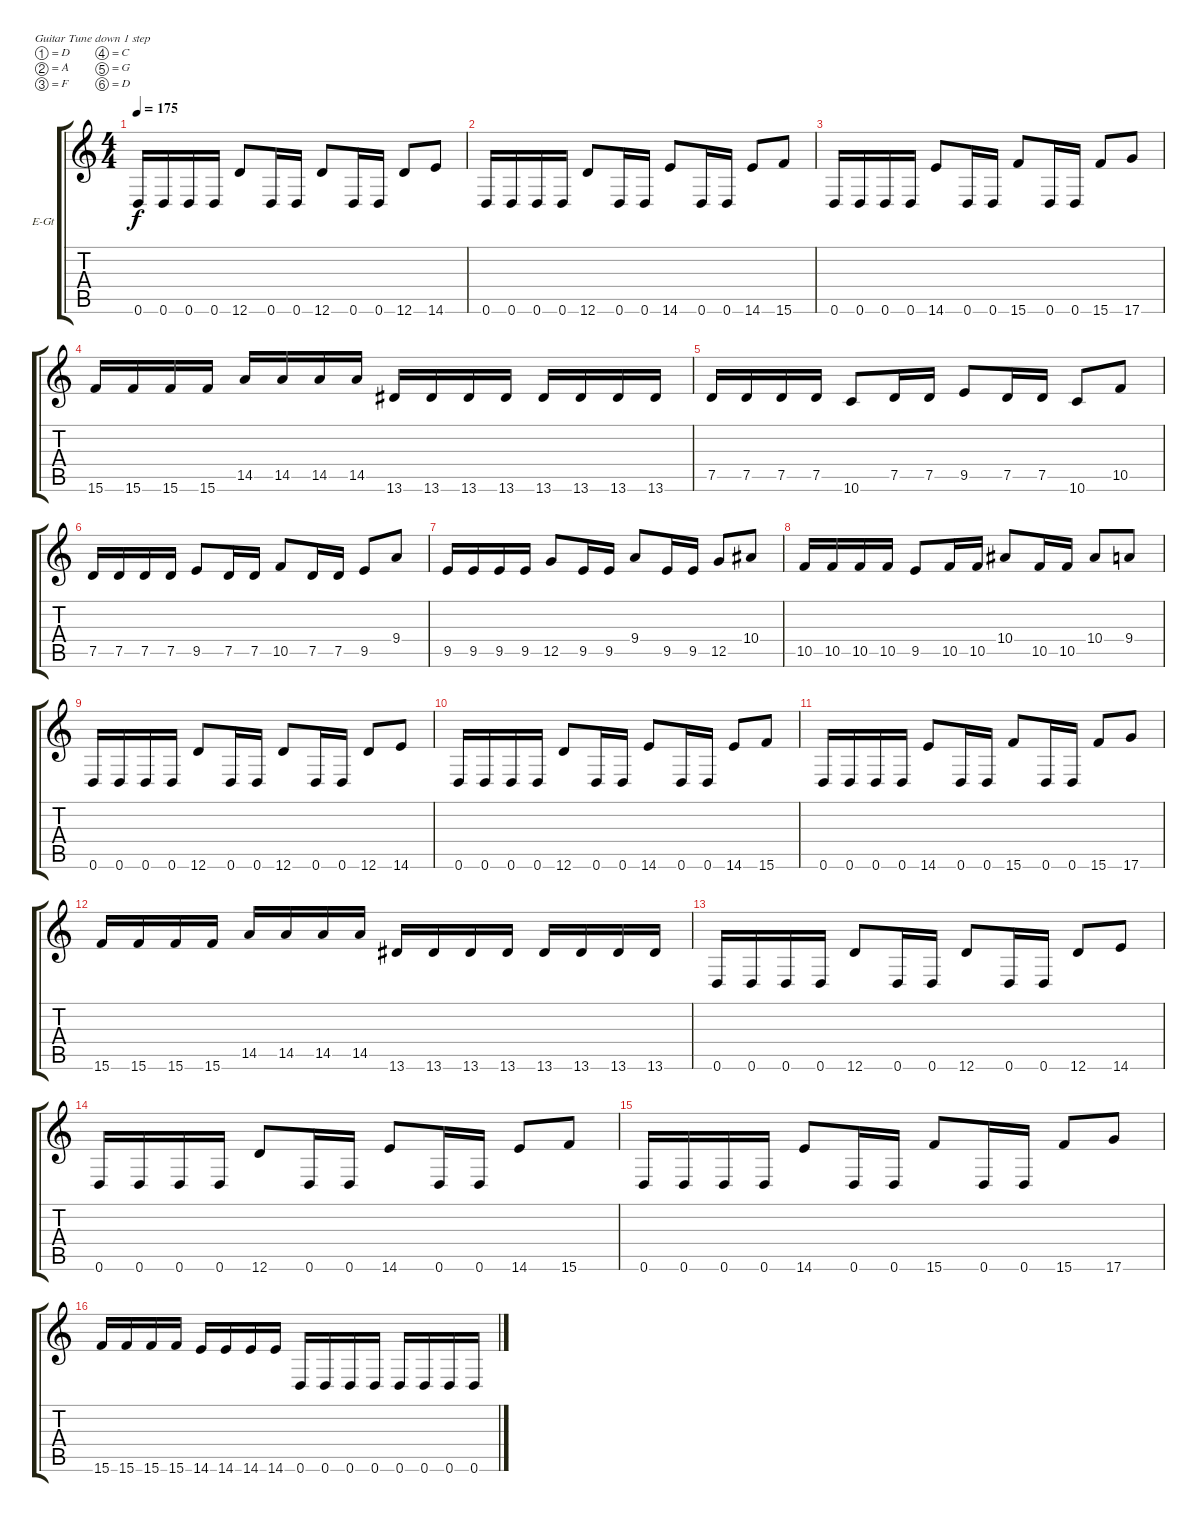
\bracketExtendMode groupsimilarinstruments
\firstSystemTrackNameOrientation horizontal
\otherSystemsTrackNameOrientation horizontal
\track ("Guitar 2" "E-Gt") {instrument overdrivenguitar}
\staff {score tabs}
\tuning (D4 A3 F3 C3 G2 D2)
\ts (4 4)
\tempo 175
\clef g2
\ks c
0.6.16{dy f} 0.6.16 0.6.16 0.6.16 12.6.8 0.6.16 0.6.16 12.6.8 0.6.16 0.6.16 12.6.8 14.6.8 |
0.6.16 0.6.16 0.6.16 0.6.16 12.6.8 0.6.16 0.6.16 14.6.8 0.6.16 0.6.16 14.6.8 15.6.8 |
0.6.16 0.6.16 0.6.16 0.6.16 14.6.8 0.6.16 0.6.16 15.6.8 0.6.16 0.6.16 15.6.8 17.6.8 |
15.6.16 15.6.16 15.6.16 15.6.16 14.5.16 14.5.16 14.5.16 14.5.16 13.6.16 13.6.16 13.6.16 13.6.16 13.6.16 13.6.16 13.6.16 13.6.16 |
7.5.16 7.5.16 7.5.16 7.5.16 10.6.8 7.5.16 7.5.16 9.5.8 7.5.16 7.5.16 10.6.8 10.5.8 |
7.5.16 7.5.16 7.5.16 7.5.16 9.5.8 7.5.16 7.5.16 10.5.8 7.5.16 7.5.16 9.5.8 9.4.8 |
9.5.16 9.5.16 9.5.16 9.5.16 12.5.8 9.5.16 9.5.16 9.4.8 9.5.16 9.5.16 12.5.8 10.4.8 |
10.5.16 10.5.16 10.5.16 10.5.16 9.5.8 10.5.16 10.5.16 10.4.8 10.5.16 10.5.16 10.4.8 9.4.8 |
0.6.16 0.6.16 0.6.16 0.6.16 12.6.8 0.6.16 0.6.16 12.6.8 0.6.16 0.6.16 12.6.8 14.6.8 |
0.6.16 0.6.16 0.6.16 0.6.16 12.6.8 0.6.16 0.6.16 14.6.8 0.6.16 0.6.16 14.6.8 15.6.8 |
0.6.16 0.6.16 0.6.16 0.6.16 14.6.8 0.6.16 0.6.16 15.6.8 0.6.16 0.6.16 15.6.8 17.6.8 |
15.6.16 15.6.16 15.6.16 15.6.16 14.5.16 14.5.16 14.5.16 14.5.16 13.6.16 13.6.16 13.6.16 13.6.16 13.6.16 13.6.16 13.6.16 13.6.16 |
0.6.16 0.6.16 0.6.16 0.6.16 12.6.8 0.6.16 0.6.16 12.6.8 0.6.16 0.6.16 12.6.8 14.6.8 |
0.6.16 0.6.16 0.6.16 0.6.16 12.6.8 0.6.16 0.6.16 14.6.8 0.6.16 0.6.16 14.6.8 15.6.8 |
0.6.16 0.6.16 0.6.16 0.6.16 14.6.8 0.6.16 0.6.16 15.6.8 0.6.16 0.6.16 15.6.8 17.6.8 |
15.6.16 15.6.16 15.6.16 15.6.16 14.6.16 14.6.16 14.6.16 14.6.16 0.6.16 0.6.16 0.6.16 0.6.16 0.6.16 0.6.16 0.6.16 0.6.16
